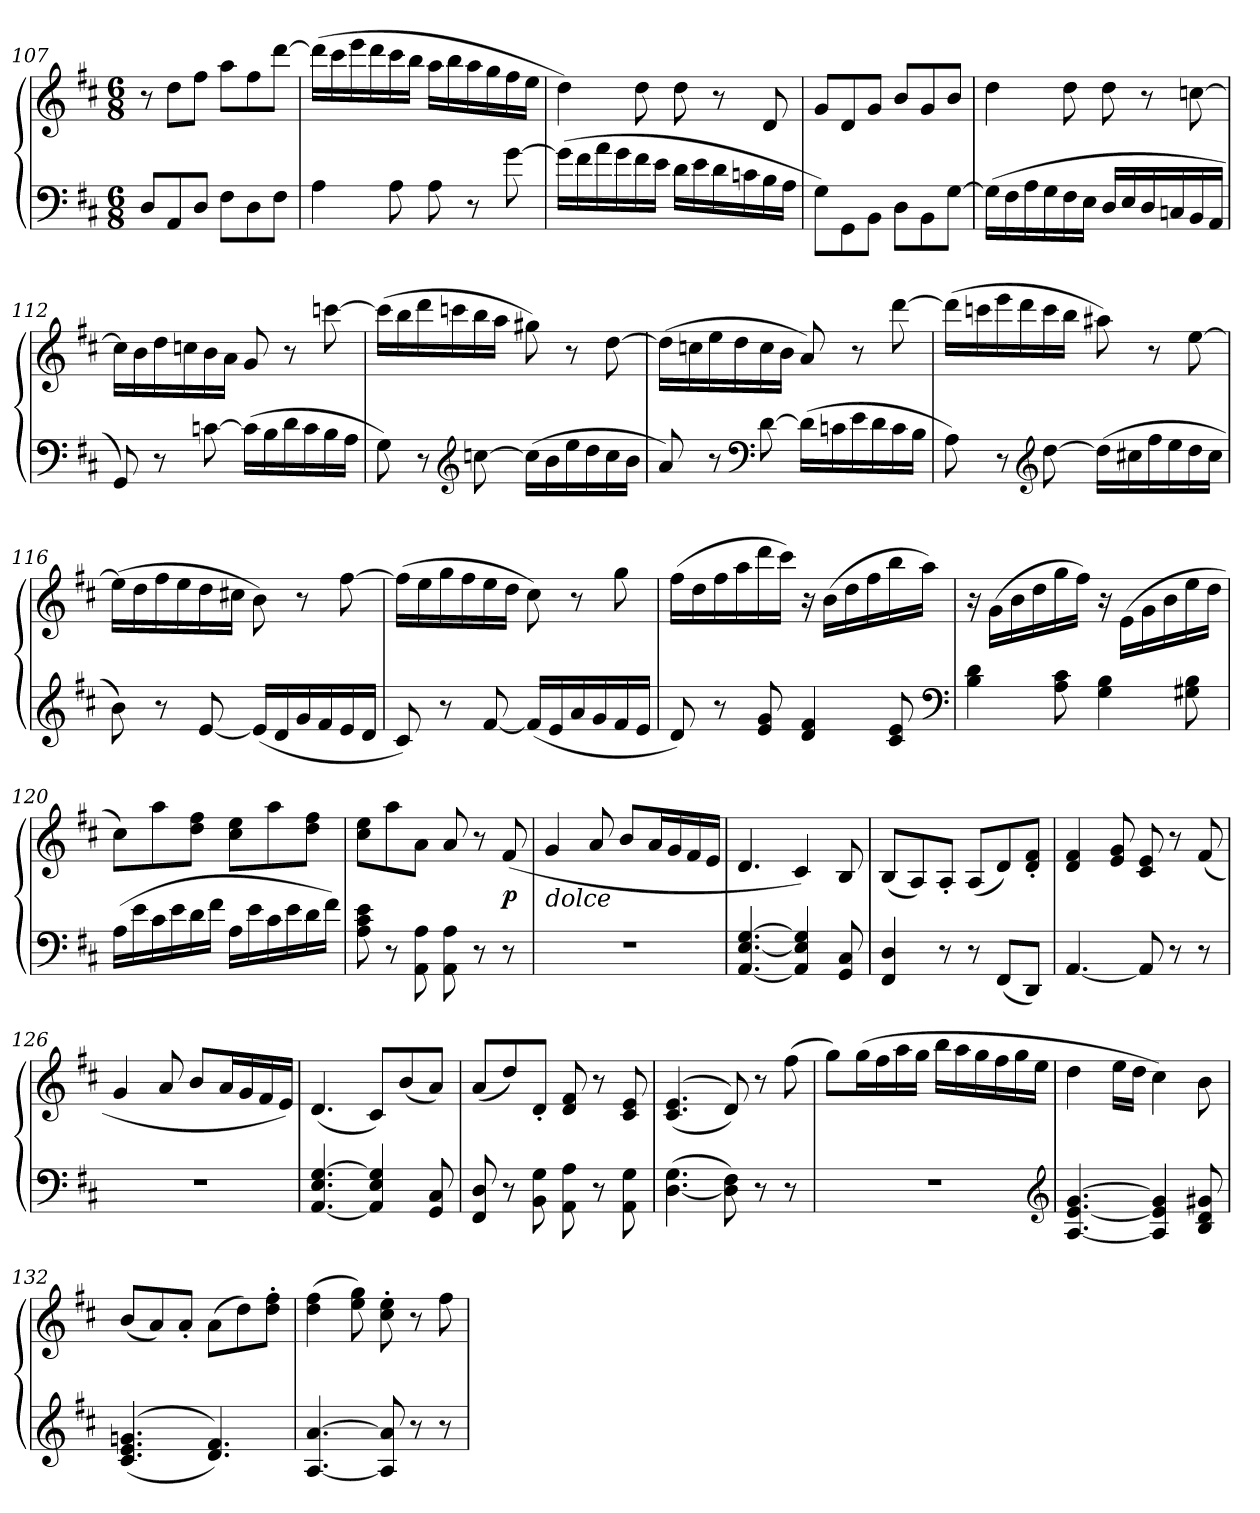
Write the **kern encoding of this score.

**kern	**kern	**dynam
*part1	*part1	*part1
*staff2	*staff1	*staff1/2
*clefF4	*clefG2	*
*k[f#c#]	*k[f#c#]	*
*D:	*D:	*
*M6/8	*M6/8	*
=107	=107	=107
8DL	8r	.
8AA	8ddL	.
8DJ	8ff#J	.
8F#L	8aaL	.
8D	8ff#	.
8F#J	[8dddJ	.
=108	=108	=108
4A	(16dddLL]	.
.	16ccc#	.
.	16eee	.
.	16ddd	.
8A	16ccc#	.
.	16bbJJ	.
8A	16aaLL	.
.	16bb	.
8r	16aa	.
.	16gg	.
[8g	16ff#	.
.	16eeJJ	.
=109	=109	=109
(16gLL]	4dd)	.
16f#	.	.
16a	.	.
16g	.	.
16f#	8dd	.
16eJJ	.	.
16dLL	8dd	.
16e	.	.
16d	8r	.
16cn	.	.
16B	8d	.
16AJJ	.	.
=110	=110	=110
8G\L)	8gL	.
8GG\	8d	.
8BB\J	8gJ	.
8DL	8bL	.
8BB	8g	.
[8GJ	8bJ	.
=111	=111	=111
(16GLL]	4dd	.
16F#	.	.
16A	.	.
16G	.	.
16F#	8dd	.
16EJJ	.	.
16DLL	8dd	.
16E	.	.
16D	8r	.
16Cn	.	.
16BB	[8ccn	.
16AAJJ	.	.
=112	=112	=112
8GG)	16ccnLL]	.
.	16b	.
8r	16dd	.
.	16ccn	.
[8cn	16b	.
.	16aJJ	.
(16cLL]	8g	.
16B	.	.
16d	8r	.
16c	.	.
16B	[8cccn	.
16AJJ	.	.
=113	=113	=113
8G)	(16cccLL]	.
.	16bb	.
8r	16ddd	.
.	16cccn	.
*clefG2	*	*
[8ccn	16bb	.
.	16aaJJ	.
(16ccLL]	8gg#X)	.
16b	.	.
16ee	8r	.
16dd	.	.
16cc	[8dd	.
16bJJ	.	.
=114	=114	=114
8a)	(16ddLL]	.
.	16ccn	.
8r	16ee	.
.	16dd	.
*clefF4	*	*
[8d	16cc	.
.	16bJJ	.
(16dLL]	8a)	.
16cn	.	.
16e	8r	.
16d	.	.
16c	[8ddd	.
16BJJ	.	.
=115	=115	=115
8A)	(16dddLL]	.
.	16cccn	.
8r	16eee	.
.	16ddd	.
*clefG2	*	*
[8dd	16ccc	.
.	16bbJJ	.
(16ddLL]	8aa#X)	.
16cc#X	.	.
16ff#	8r	.
16ee	.	.
16dd	[8ee	.
16cc#JJ	.	.
=116	=116	=116
8b)	(16eeLL]	.
.	16dd	.
8r	16ff#	.
.	16ee	.
[8e	16dd	.
.	16cc#XJJ	.
(16eLL]	8b)	.
16d	.	.
16g	8r	.
16f#	.	.
16e	[8ff#	.
16dJJ	.	.
=117	=117	=117
8c#)	(16ff#LL]	.
.	16ee	.
8r	16gg	.
.	16ff#	.
[8f#	16ee	.
.	16ddJJ	.
(16f#LL]	8cc#)	.
16e	.	.
16a	8r	.
16g	.	.
16f#	8gg	.
16eJJ	.	.
=118	=118	=118
8d)	(16ff#LL	.
.	16dd	.
8r	16ff#	.
.	16aa	.
8e 8g	16ddd	.
.	16ccc#JJ)	.
4d 4f#	16r	.
.	(16bLL	.
.	16dd	.
.	16ff#	.
8c# 8e	16bb	.
.	16aaJJ)	.
*clefF4	*	*
=119	=119	=119
4B 4d	16r	.
.	(16gLL	.
.	16b	.
.	16dd	.
8A 8c#	16gg	.
.	16ff#JJ)	.
4G 4B	16r	.
.	(16e\LL	.
.	16g\	.
.	16b\	.
8G#X 8B	16ee\	.
.	16dd\JJ	.
=120	=120	=120
(16ALL	8cc#L)	.
16e	.	.
16c#	8aa	.
16e	.	.
16d	8dd 8ff#J	.
16f#JJ	.	.
16ALL	8cc# 8eeL	.
16e	.	.
16c#	8aa	.
16e	.	.
16d	8dd 8ff#J	.
16f#JJ)	.	.
=121	=121	=121
8A 8c# 8e	8cc# 8eeL	.
8r	8aa	.
8AA 8A	8aJ	.
8AA 8A	8a	.
8r	8r	.
8r	(8f#	p
=122	=122	=122
!	!LO:TX:c:i:t=dolce	!
2.r	4g	.
.	8a	.
.	8bL	.
.	16aL	.
.	16g	.
.	16f#	.
.	16eJJ	.
=123	=123	=123
[4.AA/ [4.E/ [4.G/	4.d	.
4AA]/ 4E]/ 4G]/	4c#)	.
8GG 8C#	8B	.
=124	=124	=124
4FF# 4D	(8BL	.
.	8A)	.
8r	8A'J	.
8r	(8AL	.
(8FF#L	8d)	.
8DDJ)	8d' 8f#'J	.
=125	=125	=125
[4.AA	4d 4f#	.
.	8e 8g	.
8AA]	8c# 8e	.
8r	8r	.
8r	(8f#	.
=126	=126	=126
2.r	4g	.
.	8a	.
.	8bL	.
.	16aL	.
.	16g	.
.	16f#	.
.	16eJJ)	.
=127	=127	=127
[4.AA/ 4.E/ [4.G/	(4.d	.
4AA]/ 4E/ 4G]/	8c#L)	.
.	(8b	.
8GG 8C#	8aJ)	.
=128	=128	=128
8FF# 8D	(8aL	.
8r	8dd)	.
8BB 8G	8d'J	.
8AA 8A	8d 8f#	.
8r	8r	.
8AA 8G	8c# 8e	.
=129	=129	=129
([4.D 4.G	(<(>4.c# 4.e	.
8D] 8F#)	8d))	.
8r	8r	.
8r	(8ff#	.
=130	=130	=130
2.r	8ggL)	.
.	(16ggL	.
.	16ff#	.
.	16aa	.
.	16ggJJ	.
.	16bbLL	.
.	16aa	.
.	16gg	.
.	16ff#	.
.	16gg	.
.	16eeJJ	.
*clefG2	*	*
=131	=131	=131
[4.A [4.e [4.g	4dd	.
.	16eeLL	.
.	16ddJJ	.
4A] 4e] 4g]	4cc#)	.
8B 8d 8g#X	8b	.
=132	=132	=132
(<(>4.c# 4.e 4.gn	(8bL	.
.	8a)	.
.	8a'J	.
4.d 4.f#))	(8aL	.
.	8dd)	.
.	8dd' 8ff#'J	.
=133	=133	=133
[4.A [4.a	(4dd 4ff#	.
.	8ee 8gg)	.
8A] 8a]	8cc#' 8ee'	.
8r	8r	.
8r	8ff#	.
=	=	=
*-	*-	*-
